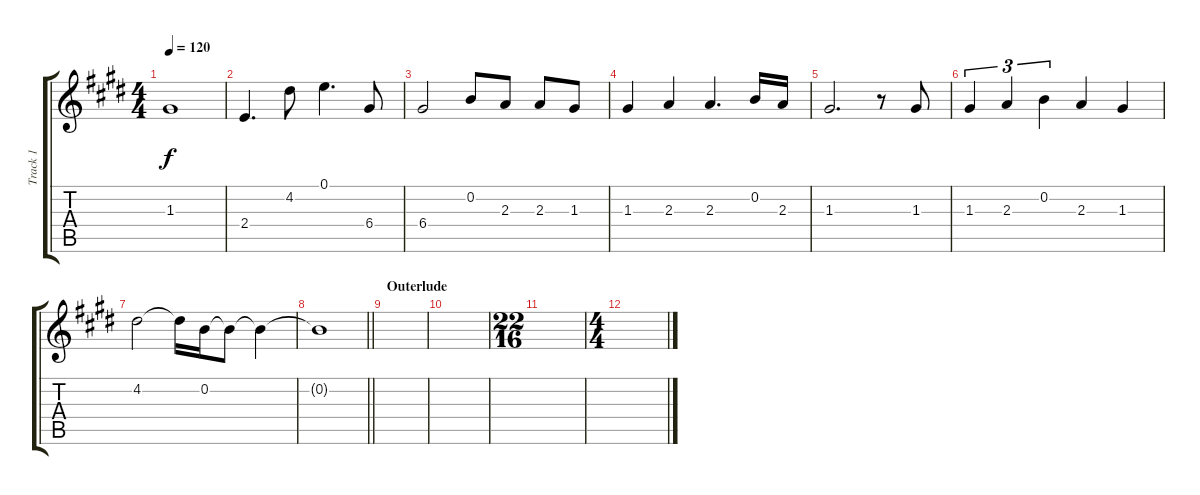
\track ("Track 1" "Track 1") {instrument acousticguitarnylon}
\staff {score tabs}
\tuning (E4 B3 G3 D3 A2 E2) {hide}
\ts (4 4)
\tempo 120
\clef g2
\ks e
1.3.1{dy f} |
2.4.4{d} 4.2.8 0.1.4{d} 6.4.8 |
6.4.2 0.2.8 2.3.8 2.3.8 1.3.8 |
1.3.4 2.3.4 2.3.4{d} 0.2.16 2.3.16 |
1.3.2{d} r.8 1.3.8 |
1.3.4{tu (3 2)} 2.3.4{tu (3 2)} 0.2.4{tu (3 2)} 2.3.4 1.3.4 |
4.2.2 4.2{t}.16 0.2.16 0.2{t}.8 0.2{t}.4 |
\barLineRight lightlight
0.2{t}.1 |
\section ("" "Outerlude")
|
|
\ts (22 16)
|
\ts (4 4)
